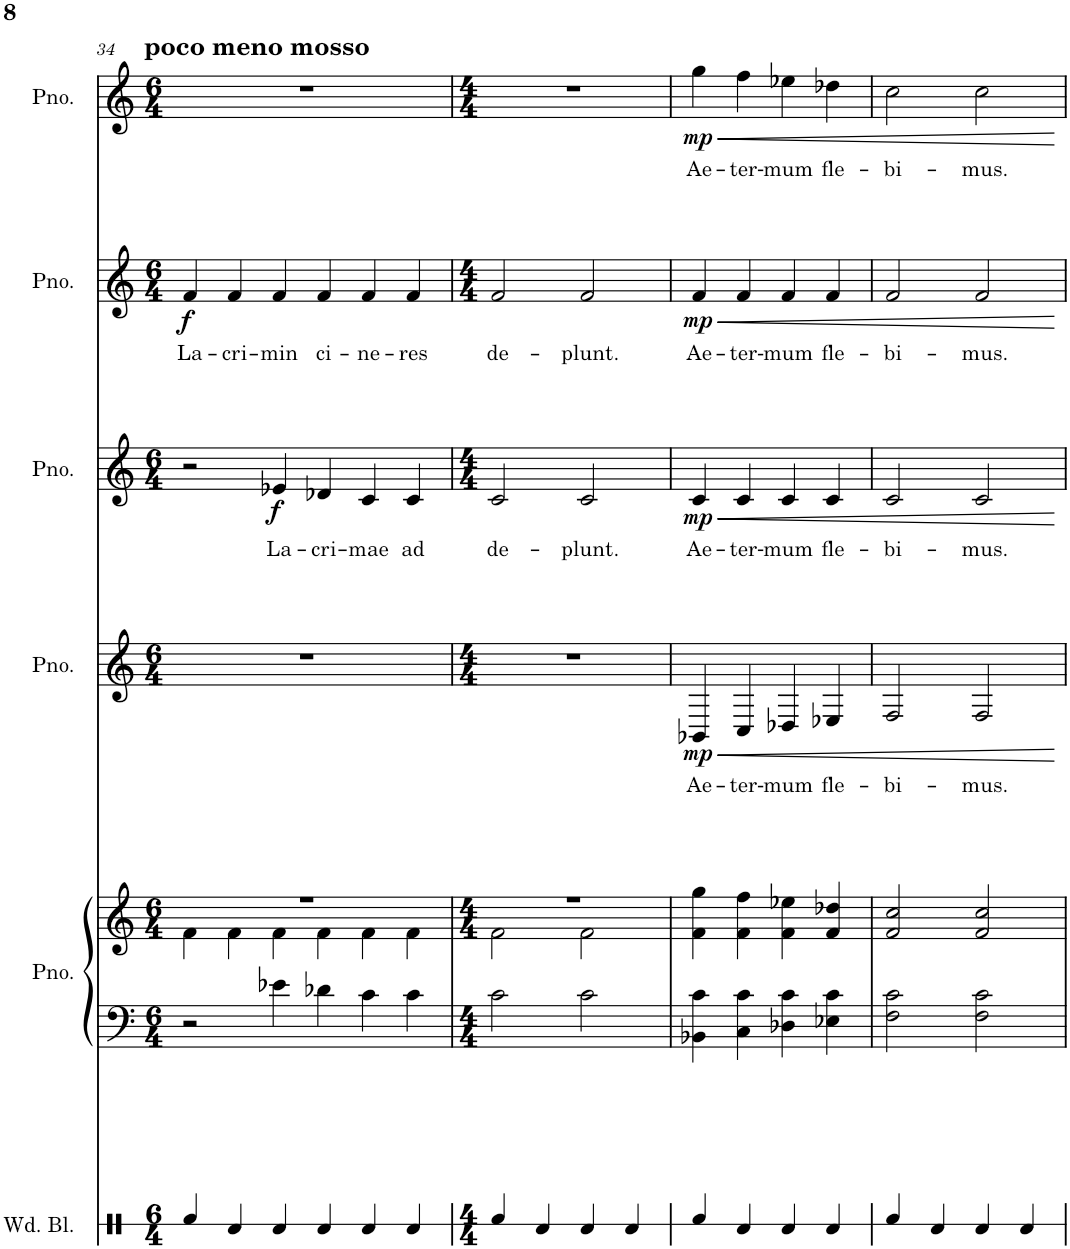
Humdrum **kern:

**kern	**kern	**kern	**kern	**text	**dynam	**kern	**text	**dynam	**kern	**text	**dynam	**kern	**text	**dynam
*part6	*part5	*part5	*part4	*part4	*part4	*part3	*part3	*part3	*part2	*part2	*part2	*part1	*part1	*part1
*staff7	*staff6	*staff5	*staff4	*staff4	*staff4	*staff3	*staff3	*staff3	*staff2	*staff2	*staff2	*staff1	*staff1	*staff1
*I"Wood Blocks	*I"Piano (rehearsal only)	*	*I"Piano	*	*	*I"Piano	*	*	*I"Piano	*	*	*I"Piano	*	*
*I'Wd. Bl.	*I'Pno.	*	*I'Pno.	*	*	*I'Pno.	*	*	*I'Pno.	*	*	*I'Pno.	*	*
!!LO:PB:g=z
*clefX	*clefF4	*clefG2	*clefG2	*	*	*clefG2	*	*	*clefG2	*	*	*clefG2	*	*
*k[]	*k[]	*k[]	*k[]	*	*	*k[]	*	*	*k[]	*	*	*k[]	*	*
*M6/4	*M6/4	*M6/4	*M6/4	*	*	*M6/4	*	*	*M6/4	*	*	*M6/4	*	*
=34	=34	=34	=34	=34	=34	=34	=34	=34	=34	=34	=34	=34	=34	=34
*	*	*^	*	*	*	*	*	*	*	*	*	*	*	*
!	!	!	!	!	!	!	!	!	!	!	!	!	!LO:TX:a:B:t=poco meno mosso	!	!
!	!	!	!	!	!	!	!	!	!	!	!LO:LY:b	!LO:DY:b	!	!	!
4Rf/	2r	1.r	4f\	1.r	.	.	2r	.	.	4f/	La-	f	1.r	.	.
!	!	!	!	!	!	!	!	!	!	!	!LO:LY:b	!	!	!	!
4Rd/	.	.	4f\	.	.	.	.	.	.	4f/	-cri-	.	.	.	.
!	!	!	!	!	!	!	!	!LO:LY:b	!LO:DY:b	!	!LO:LY:b	!	!	!	!
4Rd/	4e-X\	.	4f\	.	.	.	4e-X/	La-	f	4f/	-min	.	.	.	.
!	!	!	!	!	!	!	!	!LO:LY:b	!	!	!LO:LY:b	!	!	!	!
4Rd/	4d-X\	.	4f\	.	.	.	4d-X/	-cri-	.	4f/	ci-	.	.	.	.
!	!	!	!	!	!	!	!	!LO:LY:b	!	!	!LO:LY:b	!	!	!	!
4Rd/	4c\	.	4f\	.	.	.	4c/	-mae	.	4f/	-ne-	.	.	.	.
!	!	!	!	!	!	!	!	!LO:LY:b	!	!	!LO:LY:b	!	!	!	!
4Rd/	4c\	.	4f\	.	.	.	4c/	ad	.	4f/	-res	.	.	.	.
=35	=35	=35	=35	=35	=35	=35	=35	=35	=35	=35	=35	=35	=35	=35	=35
*M4/4	*M4/4	*M4/4	*	*M4/4	*	*	*M4/4	*	*	*M4/4	*	*	*M4/4	*	*
!	!	!	!	!	!	!	!	!LO:LY:b	!	!	!LO:LY:b	!	!	!	!
4Rf/	2c\	1r	2f\	1r	.	.	2c/	de-	.	2f/	de-	.	1r	.	.
4Rd/	.	.	.	.	.	.	.	.	.	.	.	.	.	.	.
!	!	!	!	!	!	!	!	!LO:LY:b	!	!	!LO:LY:b	!	!	!	!
4Rd/	2c\	.	2f\	.	.	.	2c/	-plunt.	.	2f/	-plunt.	.	.	.	.
4Rd/	.	.	.	.	.	.	.	.	.	.	.	.	.	.	.
*	*	*v	*v	*	*	*	*	*	*	*	*	*	*	*	*
=36	=36	=36	=36	=36	=36	=36	=36	=36	=36	=36	=36	=36	=36	=36
!	!	!	!	!LO:LY:b	!LO:HP:b	!	!LO:LY:b	!LO:HP:b	!	!LO:LY:b	!LO:HP:b	!	!LO:LY:b	!LO:HP:b
!	!	!	!	!	!LO:DY:n=1:b	!	!	!LO:DY:n=1:b	!	!	!LO:DY:n=1:b	!	!	!LO:DY:n=1:b
4Rf/	4BB-X\ 4c\	4f\ 4gg\	4BB-X/	Ae-	< mp	4c/	Ae-	< mp	4f/	Ae-	< mp	4gg\	Ae-	< mp
!	!	!	!	!LO:LY:b	!	!	!LO:LY:b	!	!	!LO:LY:b	!	!	!LO:LY:b	!
4Rd/	4C\ 4c\	4f\ 4ff\	4C/	-ter-	.	4c/	-ter-	.	4f/	-ter-	.	4ff\	-ter-	.
!	!	!	!	!LO:LY:b	!	!	!LO:LY:b	!	!	!LO:LY:b	!	!	!LO:LY:b	!
4Rd/	4D-X\ 4c\	4f\ 4ee-X\	4D-X/	-mum	.	4c/	-mum	.	4f/	-mum	.	4ee-X\	-mum	.
!	!	!	!	!LO:LY:b	!	!	!LO:LY:b	!	!	!LO:LY:b	!	!	!LO:LY:b	!
4Rd/	4E-X\ 4c\	4f/ 4dd-X/	4E-X/	fle-	.	4c/	fle-	.	4f/	fle-	.	4dd-X\	fle-	.
=37	=37	=37	=37	=37	=37	=37	=37	=37	=37	=37	=37	=37	=37	=37
!	!	!	!	!LO:LY:b	!	!	!LO:LY:b	!	!	!LO:LY:b	!	!	!LO:LY:b	!
4Rf/	2F\ 2c\	2f/ 2cc/	2F/	-bi-	.	2c/	-bi-	.	2f/	-bi-	.	2cc\	-bi-	.
4Rd/	.	.	.	.	.	.	.	.	.	.	.	.	.	.
!	!	!	!	!LO:LY:b	!	!	!LO:LY:b	!	!	!LO:LY:b	!	!	!LO:LY:b	!
4Rd/	2F\ 2c\	2f/ 2cc/	2F/	-mus.	.	2c/	-mus.	.	2f/	-mus.	.	2cc\	-mus.	.
4Rd/	.	.	.	.	.	.	.	.	.	.	.	.	.	.
.	.	.	.	.	[	.	.	[	.	.	[	.	.	[
=	=	=	=	=	=	=	=	=	=	=	=	=	=	=
*-	*-	*-	*-	*-	*-	*-	*-	*-	*-	*-	*-	*-	*-	*-
